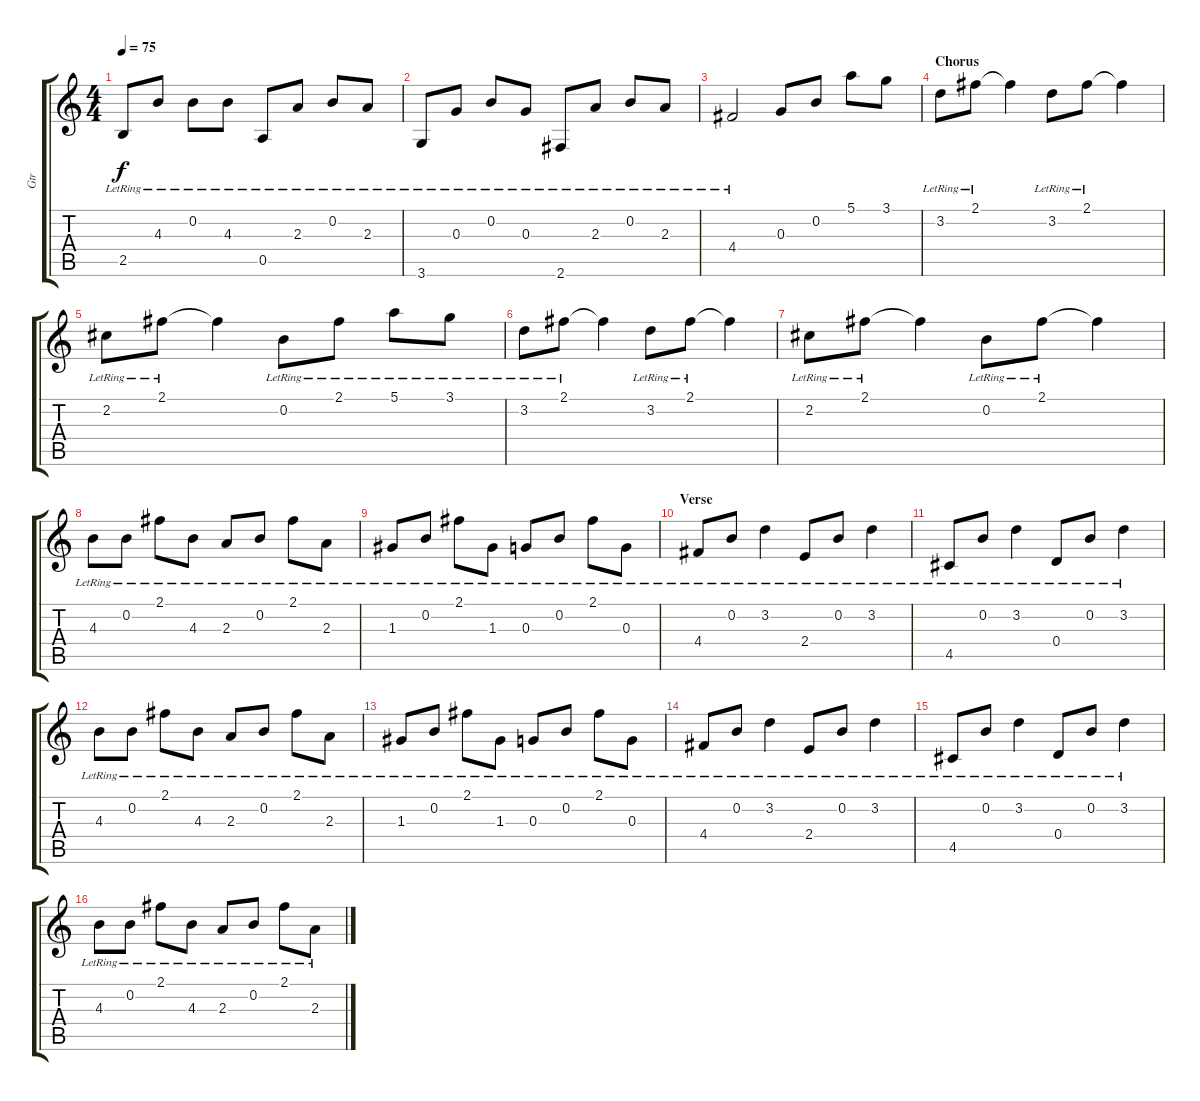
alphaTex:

\track ("Gtr" "Gtr") {instrument electricguitarjazz}
\staff {score tabs}
\tuning (E4 B3 G3 D3 A2 E2) {hide}
\ts (4 4)
\tempo 75
\clef g2
\ks c
2.5{lr}.8{dy f} 4.3{lr}.8 0.2{lr}.8 4.3{lr}.8 0.5{lr}.8 2.3{lr}.8 0.2{lr}.8 2.3{lr}.8 |
3.6{lr}.8 0.3{lr}.8 0.2{lr}.8 0.3{lr}.8 2.6{lr}.8 2.3{lr}.8 0.2{lr}.8 2.3{lr}.8 |
4.4{lr}.2 0.3.8 0.2.8 5.1.8 3.1.8 |
\section ("" "Chorus")
3.2{lr}.8 2.1{lr}.8 2.1{t}.4 3.2{lr}.8 2.1{lr}.8 2.1{t}.4 |
2.2{lr}.8 2.1{lr}.8 2.1{t}.4 0.2{lr}.8 2.1{lr}.8 5.1{lr}.8 3.1{lr}.8 |
3.2{lr}.8 2.1{lr}.8 2.1{t}.4 3.2{lr}.8 2.1{lr}.8 2.1{t}.4 |
2.2{lr}.8 2.1{lr}.8 2.1{t}.4 0.2{lr}.8 2.1{lr}.8 2.1{t}.4 |
4.3{lr}.8 0.2{lr}.8 2.1{lr}.8 4.3{lr}.8 2.3{lr}.8 0.2{lr}.8 2.1{lr}.8 2.3{lr}.8 |
1.3{lr}.8 0.2{lr}.8 2.1{lr}.8 1.3{lr}.8 0.3{lr}.8 0.2{lr}.8 2.1{lr}.8 0.3{lr}.8 |
\section ("" "Verse")
4.4{lr}.8 0.2{lr}.8 3.2{lr}.4 2.4{lr}.8 0.2{lr}.8 3.2{lr}.4 |
4.5{lr}.8 0.2{lr}.8 3.2{lr}.4 0.4{lr}.8 0.2{lr}.8 3.2{lr}.4 |
4.3{lr}.8 0.2{lr}.8 2.1{lr}.8 4.3{lr}.8 2.3{lr}.8 0.2{lr}.8 2.1{lr}.8 2.3{lr}.8 |
1.3{lr}.8 0.2{lr}.8 2.1{lr}.8 1.3{lr}.8 0.3{lr}.8 0.2{lr}.8 2.1{lr}.8 0.3{lr}.8 |
4.4{lr}.8 0.2{lr}.8 3.2{lr}.4 2.4{lr}.8 0.2{lr}.8 3.2{lr}.4 |
4.5{lr}.8 0.2{lr}.8 3.2{lr}.4 0.4{lr}.8 0.2{lr}.8 3.2{lr}.4 |
4.3{lr}.8 0.2{lr}.8 2.1{lr}.8 4.3{lr}.8 2.3{lr}.8 0.2{lr}.8 2.1{lr}.8 2.3{lr}.8
